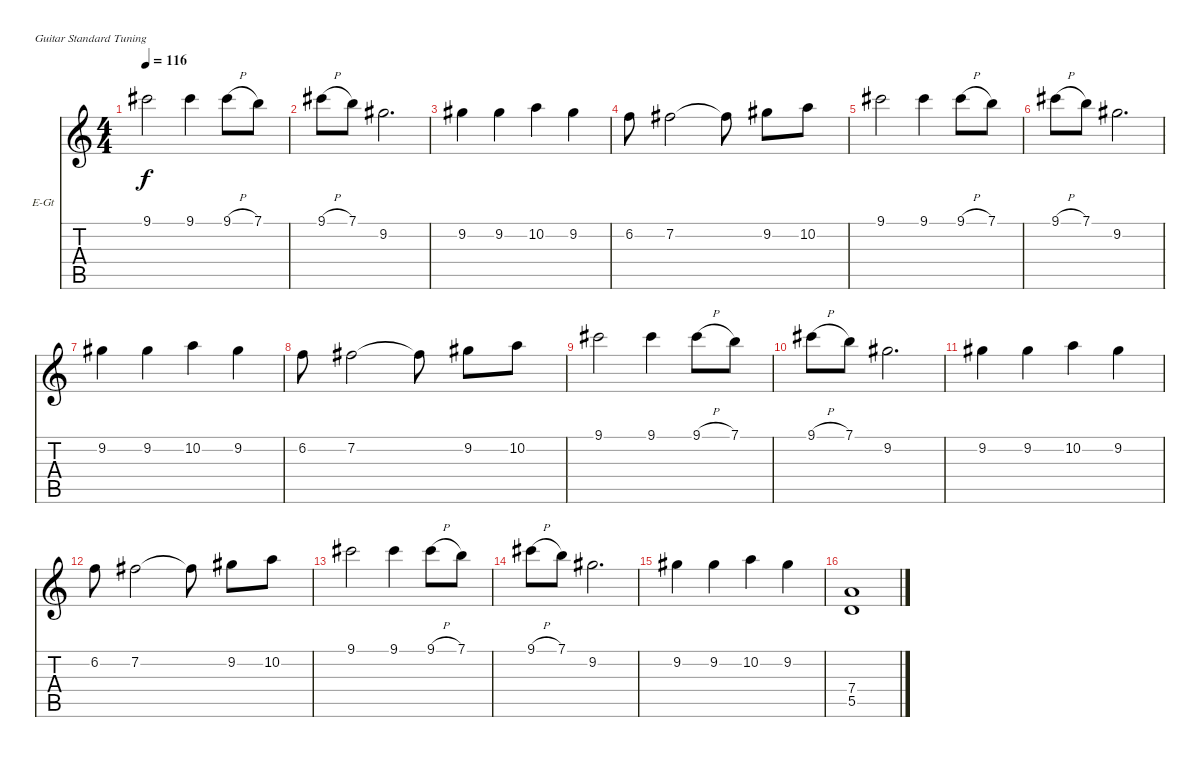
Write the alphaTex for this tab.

\bracketExtendMode nobrackets
\firstSystemTrackNameOrientation horizontal
\otherSystemsTrackNameOrientation horizontal
\track ("Lead Guitar" "E-Gt") {instrument distortionguitar}
\staff {score tabs}
\tuning (E4 B3 G3 D3 A2 E2)
\ts (4 4)
\tempo 116
\clef g2
\scale
0.333333
\ks c
9.1.2{dy f} 9.1.4 9.1{h}.8 7.1.8 |
\scale
0.333333 9.1{h}.8 7.1.8 9.2.2{d} |
\scale
0.333333 9.2.4 9.2.4 10.2.4 9.2.4 |
\scale
0.333333 6.2.8 7.2.2 7.2{t}.8 9.2.8 10.2.8 |
\scale
0.333333 9.1.2 9.1.4 9.1{h}.8 7.1.8 |
\scale
0.333333 9.1{h}.8 7.1.8 9.2.2{d} |
\scale
0.333333 9.2.4 9.2.4 10.2.4 9.2.4 |
\scale
0.333333 6.2.8 7.2.2 7.2{t}.8 9.2.8 10.2.8 |
\scale
0.333333 9.1.2 9.1.4 9.1{h}.8 7.1.8 |
\scale
0.333333 9.1{h}.8 7.1.8 9.2.2{d} |
\scale
0.333333 9.2.4 9.2.4 10.2.4 9.2.4 |
\scale
0.333333 6.2.8 7.2.2 7.2{t}.8 9.2.8 10.2.8 |
\scale
0.333333 9.1.2 9.1.4 9.1{h}.8 7.1.8 |
\scale
0.333333 9.1{h}.8 7.1.8 9.2.2{d} |
\scale
0.333333 9.2.4 9.2.4 10.2.4 9.2.4 |
\scale
0.333333 (7.4 5.5).1
